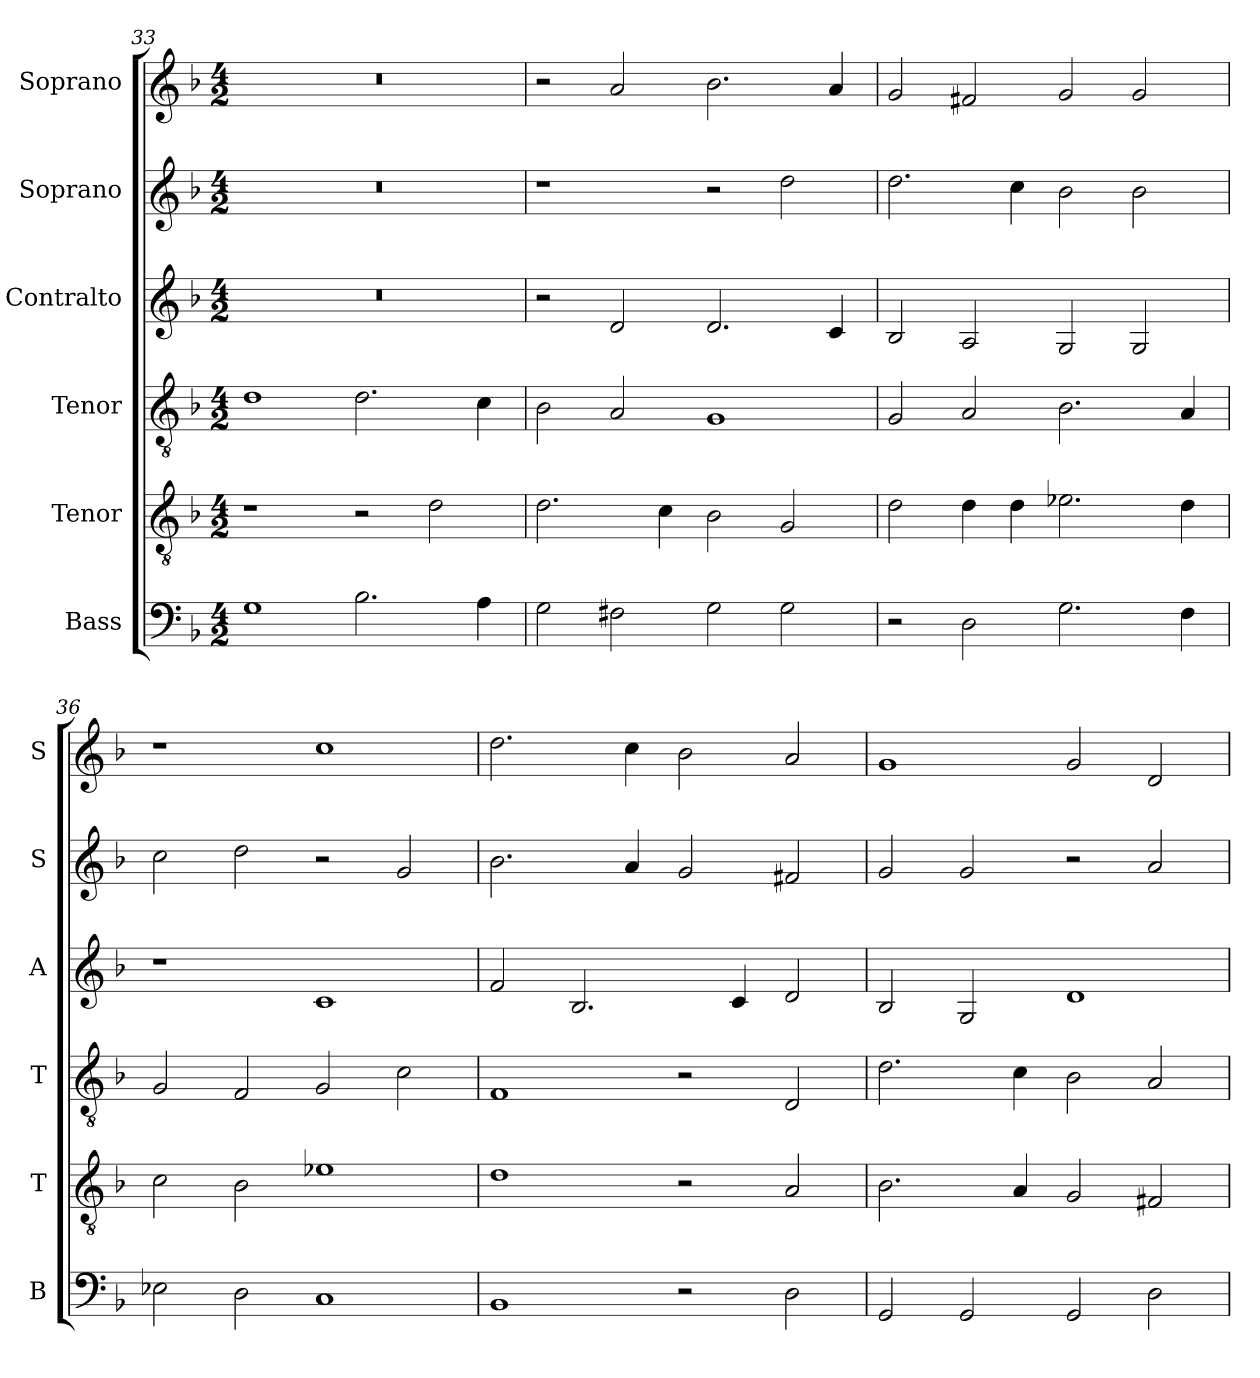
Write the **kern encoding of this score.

**kern	**kern	**kern	**kern	**kern	**kern
*part6	*part5	*part4	*part3	*part2	*part1
*staff6	*staff5	*staff4	*staff3	*staff2	*staff1
*I"Bass	*I"Tenor	*I"Tenor	*I"Contralto	*I"Soprano	*I"Soprano
*I'B	*I'T	*I'T	*I'A	*I'S	*I'S
*clefF4	*clefGv2	*clefGv2	*clefG2	*clefG2	*clefG2
*k[b-]	*k[b-]	*k[b-]	*k[b-]	*k[b-]	*k[b-]
*G:dor	*G:dor	*G:dor	*G:dor	*G:dor	*G:dor
*M4/2	*M4/2	*M4/2	*M4/2	*M4/2	*M4/2
=33	=33	=33	=33	=33	=33
1G	1r	1d	0r	0r	0r
2.B-	2r	2.d	.	.	.
.	2d	.	.	.	.
4A	.	4c	.	.	.
=34	=34	=34	=34	=34	=34
2G	2.d	2B-	2r	1r	2r
2F#X	.	2A	2d	.	2a
.	4c	.	.	.	.
2G	2B-	1G	2.d	2r	2.b-
2G	2G	.	.	2dd	.
.	.	.	4c	.	4a
=35	=35	=35	=35	=35	=35
2r	2d	2G	2B-	2.dd	2g
2D	4d	2A	2A	.	2f#X
.	4d	.	.	4cc	.
2.G	2.e-X	2.B-	2G	2b-	2g
.	.	.	2G	2b-	2g
4F	4d	4A	.	.	.
=36	=36	=36	=36	=36	=36
2E-X	2c	2G	1r	2cc	1r
2D	2B-	2F	.	2dd	.
1C	1e-X	2G	1c	2r	1cc
.	.	2c	.	2g	.
=37	=37	=37	=37	=37	=37
1BB-	1d	1F	2f	2.b-	2.dd
.	.	.	2.B-	.	.
.	.	.	.	4a	4cc
2r	2r	2r	.	2g	2b-
.	.	.	4c	.	.
2D	2A	2D	2d	2f#X	2a
=38	=38	=38	=38	=38	=38
2GG	2.B-	2.d	2B-	2g	1g
2GG	.	.	2G	2g	.
.	4A	4c	.	.	.
2GG	2G	2B-	1d	2r	2g
2D	2F#X	2A	.	2a	2d
=	=	=	=	=	=
*-	*-	*-	*-	*-	*-
